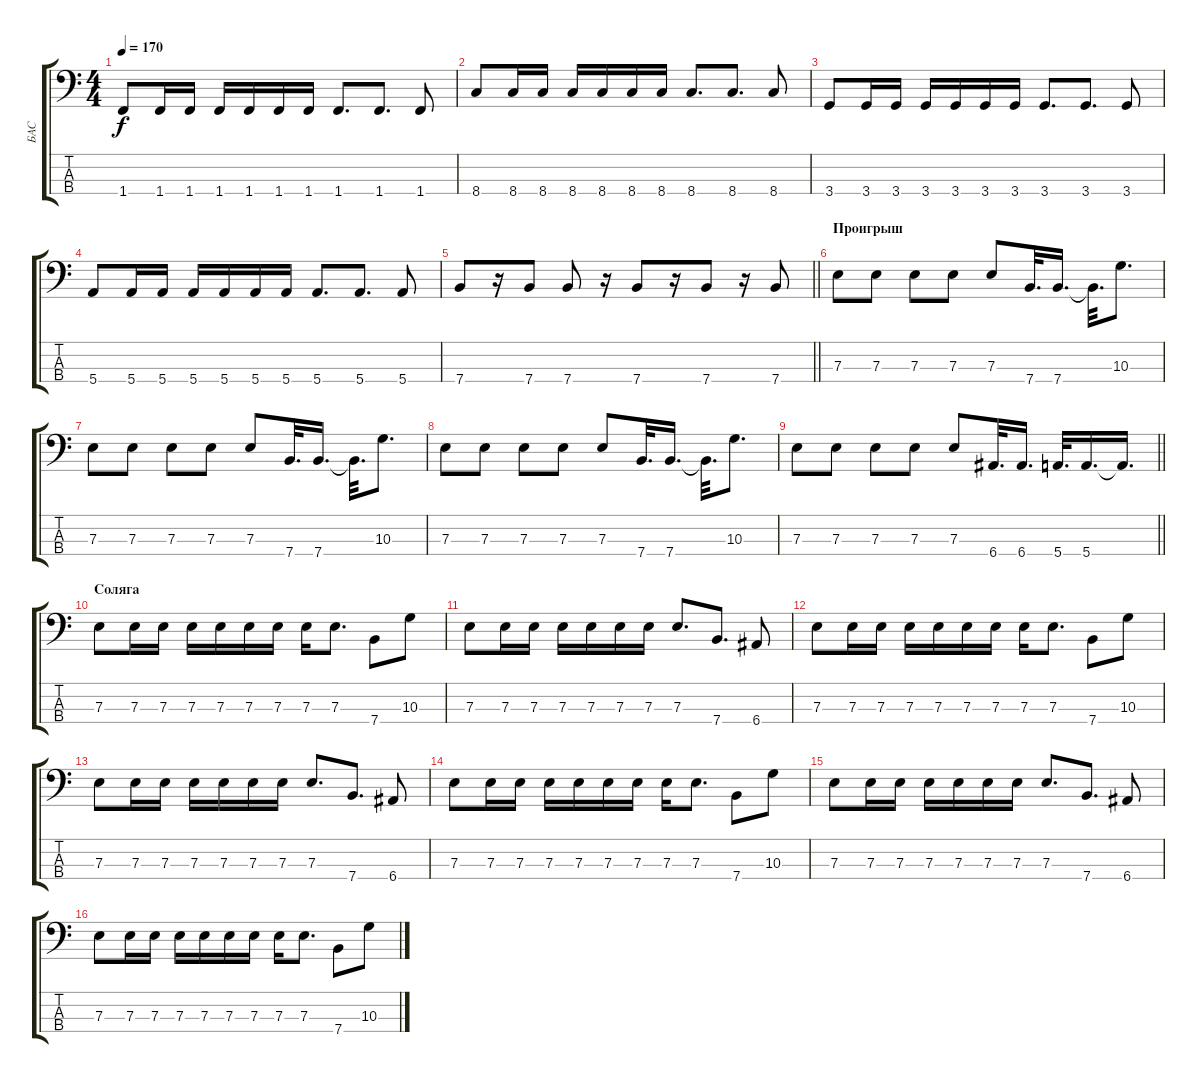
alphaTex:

\track ("БАС" "БАС") {instrument electricbassfinger}
\staff {score tabs}
\tuning (G2 D2 A1 E1) {hide}
\ts (4 4)
\tempo 170
\clef f4
\ks c
1.4.8{dy f} 1.4.16 1.4.16 1.4.16 1.4.16 1.4.16 1.4.16 1.4.8{d} 1.4.8{d} 1.4.8 |
8.4.8 8.4.16 8.4.16 8.4.16 8.4.16 8.4.16 8.4.16 8.4.8{d} 8.4.8{d} 8.4.8 |
3.4.8 3.4.16 3.4.16 3.4.16 3.4.16 3.4.16 3.4.16 3.4.8{d} 3.4.8{d} 3.4.8 |
5.4.8 5.4.16 5.4.16 5.4.16 5.4.16 5.4.16 5.4.16 5.4.8{d} 5.4.8{d} 5.4.8 |
\barLineRight lightlight
7.4.8 r.16 7.4.8 7.4.8 r.16 7.4.8 r.16 7.4.8 r.16 7.4.8 |
\section ("" "Проигрыш")
7.3.8 7.3.8 7.3.8 7.3.8 7.3.8 7.4.32{d} 7.4.16{d} 7.4{t}.32{d} 10.3.8{d} |
7.3.8 7.3.8 7.3.8 7.3.8 7.3.8 7.4.32{d} 7.4.16{d} 7.4{t}.32{d} 10.3.8{d} |
7.3.8 7.3.8 7.3.8 7.3.8 7.3.8 7.4.32{d} 7.4.16{d} 7.4{t}.32{d} 10.3.8{d} |
\barLineRight lightlight
7.3.8 7.3.8 7.3.8 7.3.8 7.3.8 6.4.32{d} 6.4.16{d} 5.4.32{d} 5.4.16{d} 5.4{t}.16{d} |
\section ("" "Соляга")
7.3.8 7.3.16 7.3.16 7.3.16 7.3.16 7.3.16 7.3.16 7.3.16 7.3.8{d} 7.4.8 10.3.8 |
7.3.8 7.3.16 7.3.16 7.3.16 7.3.16 7.3.16 7.3.16 7.3.8{d} 7.4.8{d} 6.4.8 |
7.3.8 7.3.16 7.3.16 7.3.16 7.3.16 7.3.16 7.3.16 7.3.16 7.3.8{d} 7.4.8 10.3.8 |
7.3.8 7.3.16 7.3.16 7.3.16 7.3.16 7.3.16 7.3.16 7.3.8{d} 7.4.8{d} 6.4.8 |
7.3.8 7.3.16 7.3.16 7.3.16 7.3.16 7.3.16 7.3.16 7.3.16 7.3.8{d} 7.4.8 10.3.8 |
7.3.8 7.3.16 7.3.16 7.3.16 7.3.16 7.3.16 7.3.16 7.3.8{d} 7.4.8{d} 6.4.8 |
7.3.8 7.3.16 7.3.16 7.3.16 7.3.16 7.3.16 7.3.16 7.3.16 7.3.8{d} 7.4.8 10.3.8
